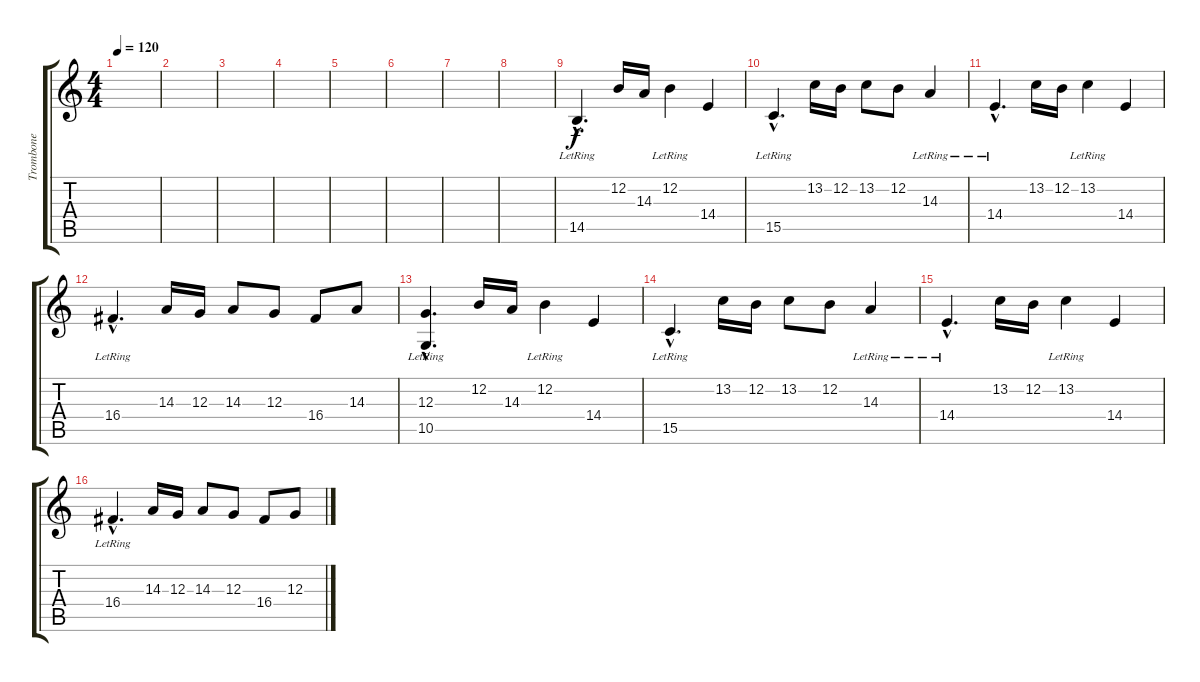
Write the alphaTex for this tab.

\track ("Trombone" "Trombone") {instrument trombone}
\staff {score tabs}
\tuning (E4 B3 G3 D3 A2 E2) {hide}
\ts (4 4)
\tempo 120
\clef g2
\ks c
|
|
|
|
|
|
|
|
14.5{hac lr}.4{d instrument trombone} 12.2.16 14.3.16 12.2{lr}.4 14.4.4 |
15.5{hac lr}.4{d} 13.2.16 12.2.16 13.2.8 12.2.8 14.3{lr}.4 |
14.4{hac lr}.4{d} 13.2.16 12.2.16 13.2{lr}.4 14.4.4 |
16.4{hac lr}.4{d} 14.3.16 12.3.16 14.3.8 12.3.8 16.4.8 14.3.8 |
(12.3{hac lr} 10.5{hac lr}).4{d} 12.2.16 14.3.16 12.2{lr}.4 14.4.4 |
15.5{hac lr}.4{d} 13.2.16 12.2.16 13.2.8 12.2.8 14.3{lr}.4 |
14.4{hac lr}.4{d} 13.2.16 12.2.16 13.2{lr}.4 14.4.4 |
16.4{hac lr}.4{d} 14.3.16 12.3.16 14.3.8 12.3.8 16.4.8 12.3.8
